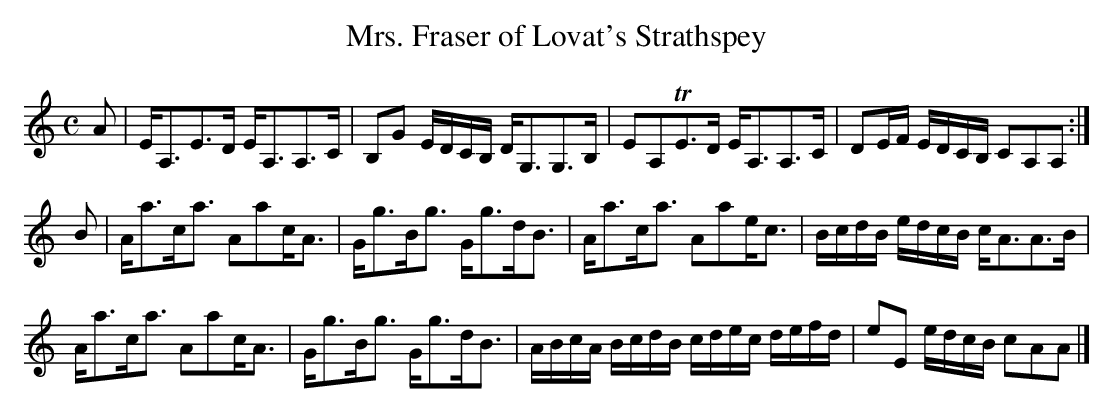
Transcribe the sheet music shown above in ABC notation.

X:1
T:Mrs. Fraser of Lovat's Strathspey
L:1/8
M:C
K:Am
A|E<A,E>D           E<A,A,>C         |B,G      E/D/C/B,/ D<G,G,>B,|\
  EA,TE>D           E<A,A,>C         |DE/F/    E/D/C/B,/ CA,A,   :|
B|A<ac<a            Aac<A            |G<gB<g             G<gd<B   |\
  A<ac<a            Aae<c            |B/c/d/B/ e/d/c/B/  c<AA>B   |
  A<ac<a            Aac<A            |G<gB<g             G<gd<B   |\
  A/B/c/A/ B/c/d/B/ c/d/e/c/ d/e/f/d/|eE       e/d/c/B/  cAA     |]
